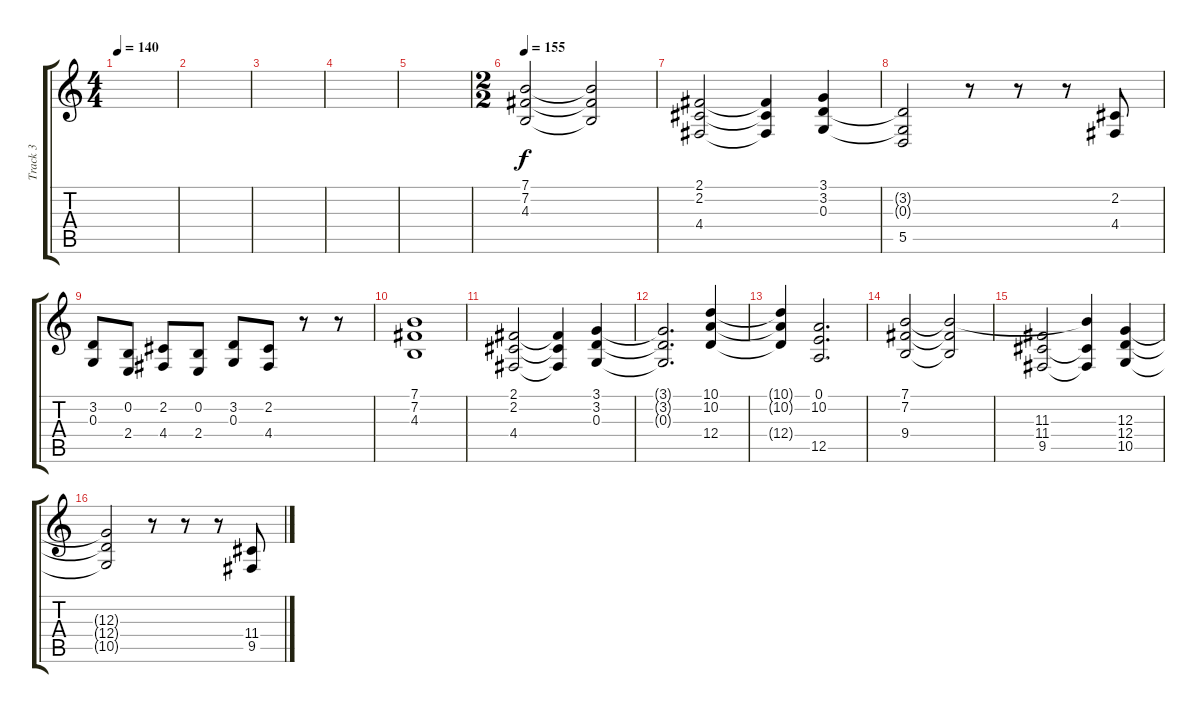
\track ("Track 3" "Track 3") {instrument rockorgan}
\staff {score tabs}
\tuning (E4 B3 G3 D3 A2 E2) {hide}
\ts (4 4)
\tempo 140
\clef g2
\ks c
|
|
|
|
|
\ts (2 2)
\tempo 155
(7.1 7.2 4.3).2 (7.1{t} 7.2{t} 4.3{t}).2 |
(2.1 2.2 4.4).2 (2.1{t} 2.2{t} 4.4{t}).4 (3.1 3.2 0.3).4 |
(3.2{t} 0.3{t} 5.5).2 r.8 r.8 r.8 (2.2 4.4).8 |
(3.2 0.3).8 (0.2 2.4).8 (2.2 4.4).8 (0.2 2.4).8 (3.2 0.3).8 (2.2 4.4).8 r.8 r.8 |
(7.1 7.2 4.3).1 |
(2.1 2.2 4.4).2 (2.1{t} 2.2{t} 4.4{t}).4 (3.1 3.2 0.3).4 |
(3.1{t} 3.2{t} 0.3{t}).2{d} (10.1 10.2 12.4).4 |
(10.1{t} 10.2{t} 12.4{t}).4 (0.1 10.2 12.5).2{d} |
(7.1 7.2 9.4).2 (7.1{t} 7.2{t} 9.4{t}).2 |
(11.3 11.4 9.5).2 (7.1{t} 11.4{t} 9.5{t}).4 (12.3 12.4 10.5).4 |
(12.3{t} 12.4{t} 10.5{t}).2 r.8 r.8 r.8 (11.4 9.5).8
